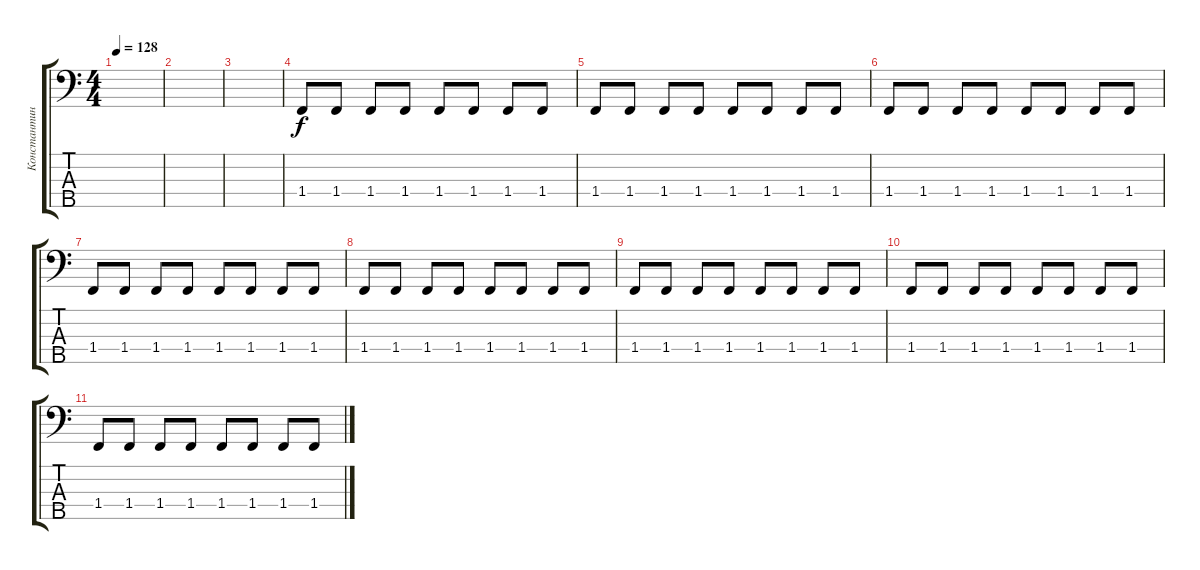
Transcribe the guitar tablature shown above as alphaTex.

\track ("Константин Бекрев (программирование)" "Константин") {instrument synthbass1}
\staff {score tabs}
\tuning (G2 D2 A1 E1 B0) {hide}
\ts (4 4)
\tempo 128
\clef f4
\ks c
|
|
|
1.4.8{balance 0} 1.4.8{balance 16} 1.4.8{balance 0} 1.4.8{balance 16} 1.4.8{balance 0} 1.4.8{balance 16} 1.4.8{balance 0} 1.4.8{balance 16} |
1.4.8{balance 0} 1.4.8{balance 16} 1.4.8{balance 0} 1.4.8{balance 16} 1.4.8{balance 0} 1.4.8{balance 16} 1.4.8{balance 0} 1.4.8{balance 16} |
1.4.8{balance 0} 1.4.8{balance 16} 1.4.8{balance 0} 1.4.8{balance 16} 1.4.8{balance 0} 1.4.8{balance 16} 1.4.8{balance 0} 1.4.8{balance 16} |
1.4.8{balance 0} 1.4.8{balance 16} 1.4.8{balance 0} 1.4.8{balance 16} 1.4.8{balance 0} 1.4.8{balance 16} 1.4.8{balance 0} 1.4.8{balance 16} |
1.4.8{balance 0} 1.4.8{balance 16} 1.4.8{balance 0} 1.4.8{balance 16} 1.4.8{balance 0} 1.4.8{balance 16} 1.4.8{balance 0} 1.4.8{balance 16} |
1.4.8{balance 0} 1.4.8{balance 16} 1.4.8{balance 0} 1.4.8{balance 16} 1.4.8{balance 0} 1.4.8{balance 16} 1.4.8{balance 0} 1.4.8{balance 16} |
1.4.8{balance 0} 1.4.8{balance 16} 1.4.8{balance 0} 1.4.8{balance 16} 1.4.8{balance 0} 1.4.8{balance 16} 1.4.8{balance 0} 1.4.8{balance 16} |
1.4.8{balance 0} 1.4.8{balance 16} 1.4.8{balance 0} 1.4.8{balance 16} 1.4.8{balance 0} 1.4.8{balance 16} 1.4.8{balance 0} 1.4.8{balance 16}
